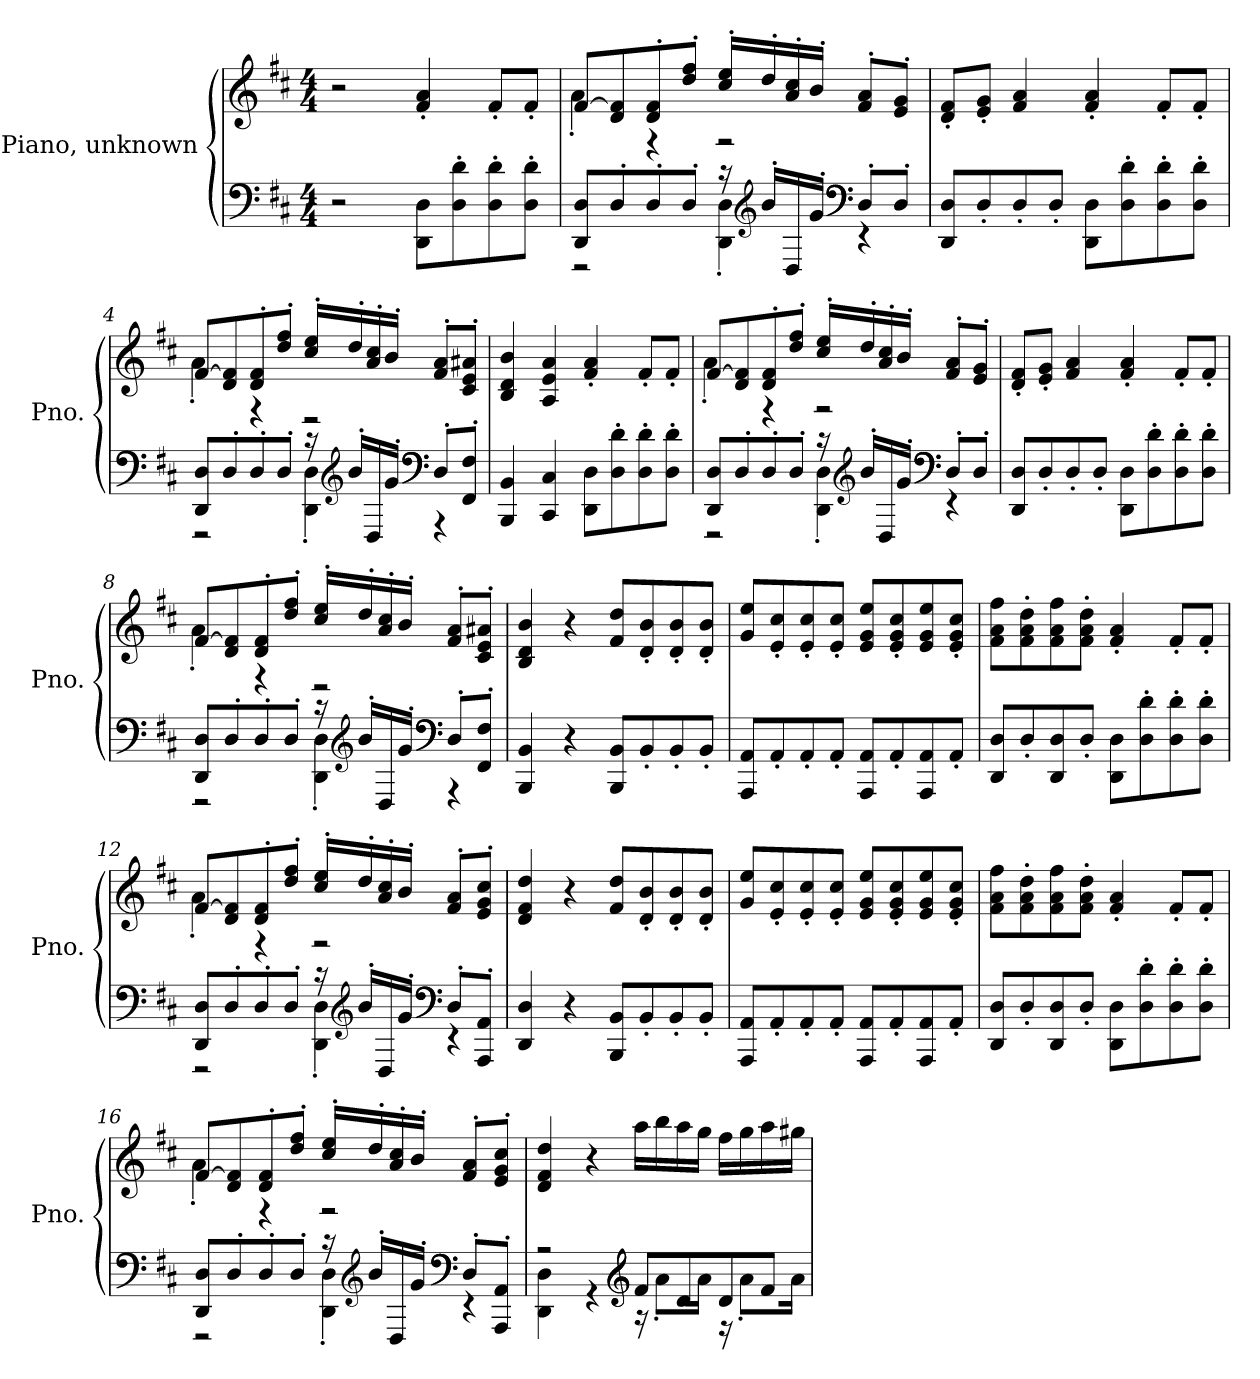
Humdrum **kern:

**kern	**kern
*part1	*part1
*staff2	*staff1
*I"Piano, unknown	*
*I'Pno.	*
*clefF4	*clefG2
*k[f#c#]	*k[f#c#]
*M4/4	*M4/4
*MM120	*MM120
=1	=1
2r	2r
8DD\ 8D\L	4f#/' 4a/'
8D\' 8d\'	.
8D\' 8d\'	8f#'/L
8D\' 8d\'J	8f#'/J
=2	=2
*^	*^
8DD/ 8D/L	2r	[8f#/L	4a'\
8D'/	.	8d/ 8f#/]	.
8D'/	.	8d/' 8f#/'	4r
8D'/J	.	8dd/' 8ff#/'J	.
16r	4DD\' 4D\'	16cc#/' 16ee/'LL	2r
*clefG2	*	*	*
16b'/LL	.	16dd'/	.
16D/	.	16a/' 16cc#/'	.
16g'/JJ	.	16b'/JJ	.
*clefF4	*	*	*
8D'/L	4r	8f#/' 8a/'L	.
8D'/J	.	8e/' 8g/'J	.
*v	*v	*	*
*	*v	*v
=3	=3
8DD/ 8D/L	8d/' 8f#/'L
8D'/	8e/' 8g/'J
8D'/	4f#/ 4a/
8D'/J	.
8DD\ 8D\L	4f#/' 4a/'
8D\' 8d\'	.
8D\' 8d\'	8f#'/L
8D\' 8d\'J	8f#'/J
!!LO:LB:g=z
=4	=4
*^	*^
8DD/ 8D/L	2r	[8f#/L	4a'\
8D'/	.	8d/ 8f#/]	.
8D'/	.	8d/' 8f#/'	4r
8D'/J	.	8dd/' 8ff#/'J	.
16r	4DD\' 4D\'	16cc#/' 16ee/'LL	2r
*clefG2	*	*	*
16b'/LL	.	16dd'/	.
16D/	.	16a/' 16cc#/'	.
16g'/JJ	.	16b'/JJ	.
*clefF4	*	*	*
8D'/L	4r	8f#/' 8a/'L	.
8FF#/' 8F#/'J	.	8c#/' 8e/' 8a#X/'J	.
*v	*v	*	*
*	*v	*v
=5	=5
4BBB/ 4BB/	4B/ 4d/ 4b/
4CC#/ 4C#/	4A/ 4e/ 4a/
8DD\ 8D\L	4f#/' 4a/'
8D\' 8d\'	.
8D\' 8d\'	8f#'/L
8D\' 8d\'J	8f#'/J
=6	=6
*^	*^
8DD/ 8D/L	2r	[8f#/L	4a'\
8D'/	.	8d/ 8f#/]	.
8D'/	.	8d/' 8f#/'	4r
8D'/J	.	8dd/' 8ff#/'J	.
16r	4DD\' 4D\'	16cc#/' 16ee/'LL	2r
*clefG2	*	*	*
16b'/LL	.	16dd'/	.
16D/	.	16a/' 16cc#/'	.
16g'/JJ	.	16b'/JJ	.
*clefF4	*	*	*
8D'/L	4r	8f#/' 8a/'L	.
8D'/J	.	8e/' 8g/'J	.
*v	*v	*	*
*	*v	*v
!!LO:LB:g=z
=7	=7
8DD/ 8D/L	8d/' 8f#/'L
8D'/	8e/' 8g/'J
8D'/	4f#/ 4a/
8D'/J	.
8DD\ 8D\L	4f#/' 4a/'
8D\' 8d\'	.
8D\' 8d\'	8f#'/L
8D\' 8d\'J	8f#'/J
=8	=8
*^	*^
8DD/ 8D/L	2r	[8f#/L	4a'\
8D'/	.	8d/ 8f#/]	.
8D'/	.	8d/' 8f#/'	4r
8D'/J	.	8dd/' 8ff#/'J	.
16r	4DD\' 4D\'	16cc#/' 16ee/'LL	2r
*clefG2	*	*	*
16b'/LL	.	16dd'/	.
16D/	.	16a/' 16cc#/'	.
16g'/JJ	.	16b'/JJ	.
*clefF4	*	*	*
8D'/L	4r	8f#/' 8a/'L	.
8FF#/' 8F#/'J	.	8c#/' 8e/' 8a#X/'J	.
*v	*v	*	*
*	*v	*v
=9	=9
4BBB/ 4BB/	4B/ 4d/ 4b/
4r	4r
8BBB/ 8BB/L	8f#/ 8dd/L
8BB'/	8d/' 8b/'
8BB'/	8d/' 8b/'
8BB'/J	8d/' 8b/'J
=10	=10
8AAA/ 8AA/L	8g/ 8ee/L
8AA'/	8e/' 8cc#/'
8AA'/	8e/' 8cc#/'
8AA'/J	8e/' 8cc#/'J
8AAA/ 8AA/L	8e/ 8g/ 8ee/L
8AA'/	8e/' 8g/' 8cc#/'
8AAA/ 8AA/	8e/ 8g/ 8ee/
8AA'/J	8e/' 8g/' 8cc#/'J
!!LO:LB:g=z
=11	=11
8DD/ 8D/L	8f#\ 8a\ 8ff#\L
8D'/	8f#\' 8a\' 8dd\'
8DD/ 8D/	8f#\ 8a\ 8ff#\
8D'/J	8f#\' 8a\' 8dd\'J
8DD\ 8D\L	4f#/' 4a/'
8D\' 8d\'	.
8D\' 8d\'	8f#'/L
8D\' 8d\'J	8f#'/J
=12	=12
*^	*^
8DD/ 8D/L	2r	[8f#/L	4a'\
8D'/	.	8d/ 8f#/]	.
8D'/	.	8d/' 8f#/'	4r
8D'/J	.	8dd/' 8ff#/'J	.
16r	4DD\' 4D\'	16cc#/' 16ee/'LL	2r
*clefG2	*	*	*
16b'/LL	.	16dd'/	.
16D/	.	16a/' 16cc#/'	.
16g'/JJ	.	16b'/JJ	.
*clefF4	*	*	*
8D'/L	4r	8f#/' 8a/'L	.
8AAA/' 8AA/'J	.	8e/' 8g/' 8cc#/'J	.
*v	*v	*	*
*	*v	*v
=13	=13
4DD/ 4D/	4d/ 4f#/ 4dd/
4r	4r
8BBB/ 8BB/L	8f#/ 8dd/L
8BB'/	8d/' 8b/'
8BB'/	8d/' 8b/'
8BB'/J	8d/' 8b/'J
=14	=14
8AAA/ 8AA/L	8g/ 8ee/L
8AA'/	8e/' 8cc#/'
8AA'/	8e/' 8cc#/'
8AA'/J	8e/' 8cc#/'J
8AAA/ 8AA/L	8e/ 8g/ 8ee/L
8AA'/	8e/' 8g/' 8cc#/'
8AAA/ 8AA/	8e/ 8g/ 8ee/
8AA'/J	8e/' 8g/' 8cc#/'J
!!LO:LB:g=z
=15	=15
8DD/ 8D/L	8f#\ 8a\ 8ff#\L
8D'/	8f#\' 8a\' 8dd\'
8DD/ 8D/	8f#\ 8a\ 8ff#\
8D'/J	8f#\' 8a\' 8dd\'J
8DD\ 8D\L	4f#/' 4a/'
8D\' 8d\'	.
8D\' 8d\'	8f#'/L
8D\' 8d\'J	8f#'/J
=16	=16
*^	*^
8DD/ 8D/L	2r	[8f#/L	4a'\
8D'/	.	8d/ 8f#/]	.
8D'/	.	8d/' 8f#/'	4r
8D'/J	.	8dd/' 8ff#/'J	.
16r	4DD\' 4D\'	16cc#/' 16ee/'LL	2r
*clefG2	*	*	*
16b'/LL	.	16dd'/	.
16D/	.	16a/' 16cc#/'	.
16g'/JJ	.	16b'/JJ	.
*clefF4	*	*	*
8D'/L	4r	8f#/' 8a/'L	.
8AAA/' 8AA/'J	.	8e/' 8g/' 8cc#/'J	.
*	*	*v	*v
=17	=17	=17
2r	4DD\ 4D\	4d/ 4f#/ 4dd/
.	4r	4r
*clefG2	*	*
8f#/L	16r	16aa\LL
.	8a'\L	16bb\
8d/	.	16aa\
.	16a\Jk	16gg\JJ
8d/	16r	16ff#\LL
.	8a'\L	16gg\
8f#/J	.	16aa\
.	16a\Jk	16gg#X\JJ
*v	*v	*
=	=
*-	*-
